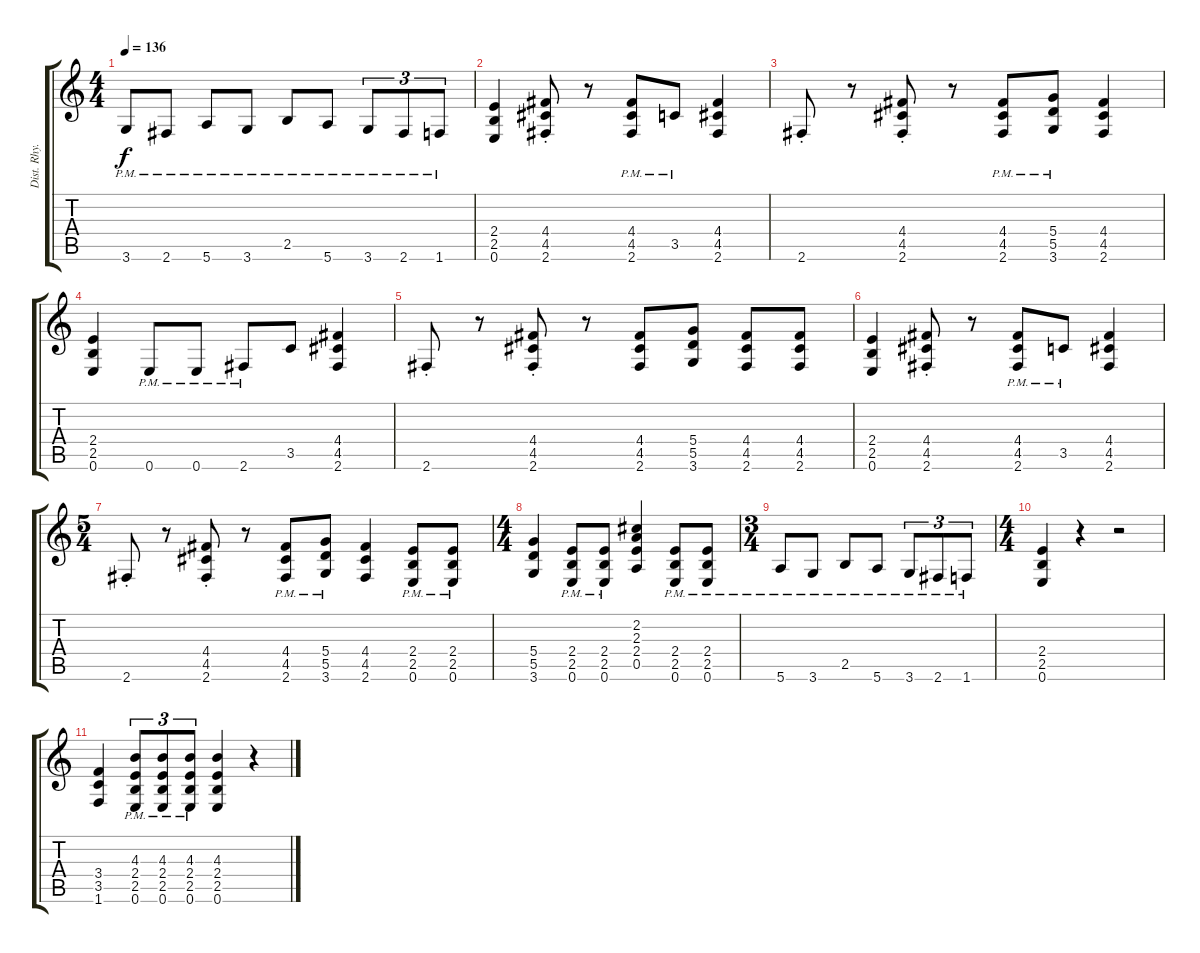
\track ("Dist. Rhy. Guitar" "Dist. Rhy.") {instrument distortionguitar}
\staff {score tabs}
\tuning (E4 B3 G3 D3 A2 E2) {hide}
\ts (4 4)
\tempo 136
\clef g2
\ks c
3.6{pm}.8{dy f instrument distortionguitar} 2.6{pm}.8 5.6{pm}.8 3.6{pm}.8 2.5{pm}.8 5.6{pm}.8 3.6{pm}.8{tu (3 2)} 2.6{pm}.8{tu (3 2)} 1.6{pm}.8{tu (3 2)} |
(2.4 2.5 0.6).4 (4.4{st} 4.5{st} 2.6{st}).8 r.8 (4.4{pm} 4.5{pm} 2.6{pm}).8 3.5{pm}.8 (4.4 4.5 2.6).4 |
2.6{st}.8 r.8 (4.4{st} 4.5{st} 2.6{st}).8 r.8 (4.4{pm} 4.5{pm} 2.6{pm}).8 (5.4{pm} 5.5{pm} 3.6{pm}).8 (4.4 4.5 2.6).4 |
(2.4 2.5 0.6).4 0.6{pm}.8 0.6{pm}.8 2.6{pm}.8 3.5.8 (4.4 4.5 2.6).4 |
2.6{st}.8 r.8 (4.4{st} 4.5{st} 2.6{st}).8 r.8 (4.4 4.5 2.6).8 (5.4 5.5 3.6).8 (4.4 4.5 2.6).8 (4.4 4.5 2.6).8 |
(2.4 2.5 0.6).4 (4.4{st} 4.5{st} 2.6{st}).8 r.8 (4.4{pm} 4.5{pm} 2.6{pm}).8 3.5{pm}.8 (4.4 4.5 2.6).4 |
\ts (5 4)
2.6{st}.8 r.8 (4.4{st} 4.5{st} 2.6{st}).8 r.8 (4.4{pm} 4.5{pm} 2.6{pm}).8 (5.4{pm} 5.5{pm} 3.6{pm}).8 (4.4 4.5 2.6).4 (2.4{pm} 2.5{pm} 0.6{pm}).8 (2.4{pm} 2.5{pm} 0.6{pm}).8 |
\ts (4 4)
(5.4 5.5 3.6).4 (2.4{pm} 2.5{pm} 0.6{pm}).8 (2.4{pm} 2.5{pm} 0.6{pm}).8 (2.2 2.3 2.4 0.5).4 (2.4{pm} 2.5{pm} 0.6{pm}).8 (2.4{pm} 2.5{pm} 0.6{pm}).8 |
\ts (3 4)
5.6{pm}.8 3.6{pm}.8 2.5{pm}.8 5.6{pm}.8 3.6{pm}.8{tu (3 2)} 2.6{pm}.8{tu (3 2)} 1.6{pm}.8{tu (3 2)} |
\ts (4 4)
(2.4 2.5 0.6).4 r.4 r.2 |
(3.4 3.5 1.6).4 (4.3{pm} 2.4{pm} 2.5{pm} 0.6{pm}).8{tu (3 2)} (4.3{pm} 2.4{pm} 2.5{pm} 0.6{pm}).8{tu (3 2)} (4.3{pm} 2.4{pm} 2.5{pm} 0.6{pm}).8{tu (3 2)} (4.3 2.4 2.5 0.6).4 r.4
